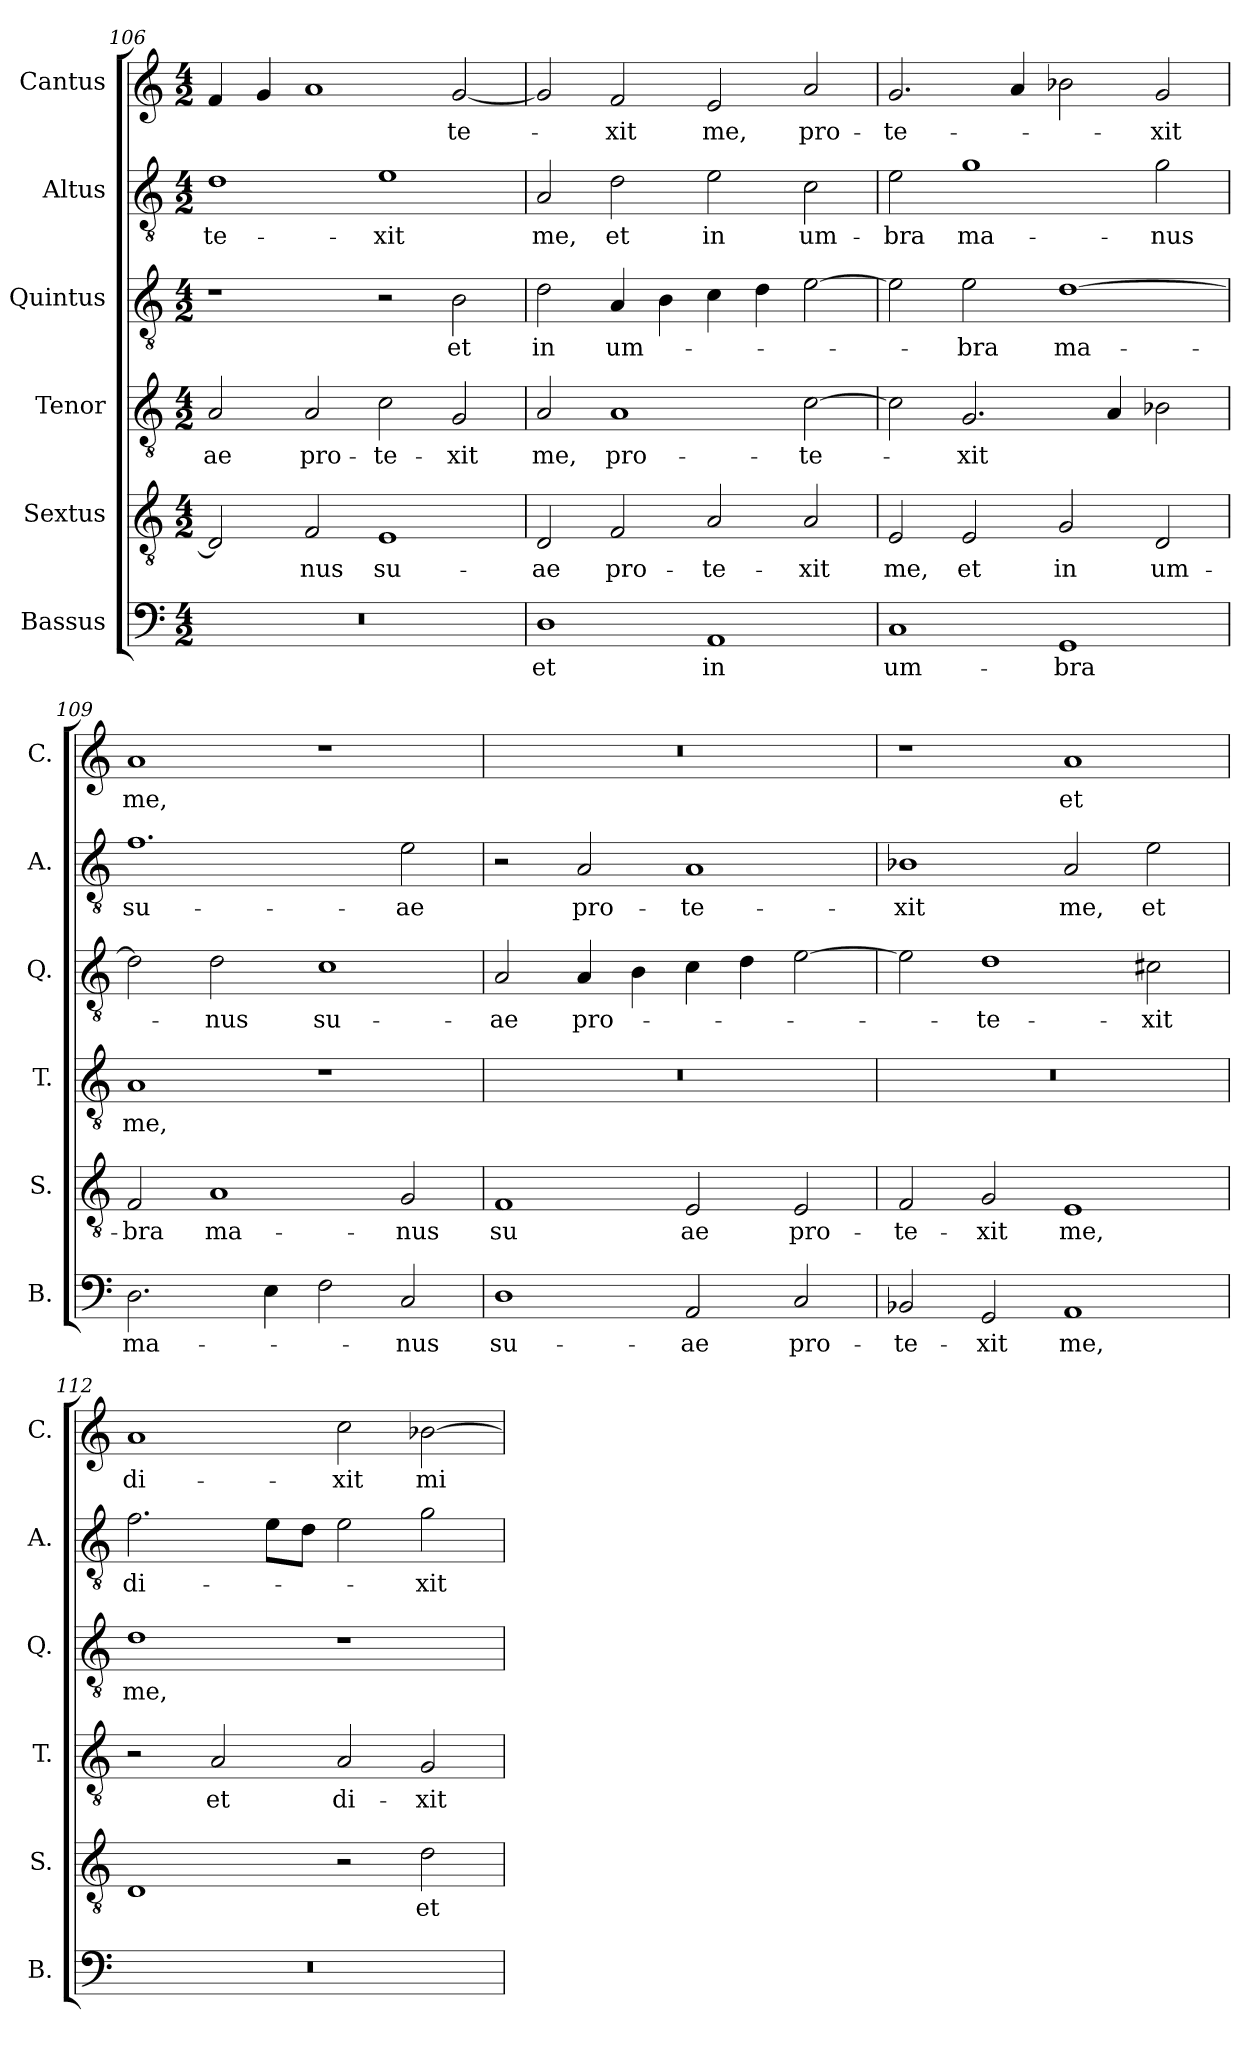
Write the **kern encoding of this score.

**kern	**text	**kern	**text	**kern	**text	**kern	**text	**kern	**text	**kern	**text
*part6	*part6	*part5	*part5	*part4	*part4	*part3	*part3	*part2	*part2	*part1	*part1
*staff6	*staff6	*staff5	*staff5	*staff4	*staff4	*staff3	*staff3	*staff2	*staff2	*staff1	*staff1
*I"Bassus	*	*I"Sextus	*	*I"Tenor	*	*I"Quintus	*	*I"Altus	*	*I"Cantus	*
*I'B.	*	*I'S.	*	*I'T.	*	*I'Q.	*	*I'A.	*	*I'C.	*
*clefF4	*	*clefGv2	*	*clefGv2	*	*clefGv2	*	*clefGv2	*	*clefG2	*
*k[]	*	*k[]	*	*k[]	*	*k[]	*	*k[]	*	*k[]	*
*M4/2	*	*M4/2	*	*M4/2	*	*M4/2	*	*M4/2	*	*M4/2	*
=106	=106	=106	=106	=106	=106	=106	=106	=106	=106	=106	=106
0r	.	2D/]	.	2A/	-ae	1r	.	1d	-te-	4f/	.
.	.	.	.	.	.	.	.	.	.	4g/	.
.	.	2F/	-nus	2A/	pro-	.	.	.	.	1a	.
.	.	1E	su-	2c\	-te-	2r	.	1e	-xit	.	.
.	.	.	.	2G/	-xit	2B\	et	.	.	[2g/	-te-
=107	=107	=107	=107	=107	=107	=107	=107	=107	=107	=107	=107
1D	et	2D/	-ae	2A/	me,	2d\	in	2A/	me,	2g/]	.
.	.	2F/	pro-	1A	pro-	4A/	um-	2d\	et	2f/	-xit
.	.	.	.	.	.	4B\	.	.	.	.	.
1AA	in	2A/	-te-	.	.	4c\	.	2e\	in	2e/	me,
.	.	.	.	.	.	4d\	.	.	.	.	.
.	.	2A/	-xit	[2c\	-te-	[2e\	.	2c\	um-	2a/	pro-
=108	=108	=108	=108	=108	=108	=108	=108	=108	=108	=108	=108
1C	um-	2E/	me,	2c\]	.	2e\]	.	2e\	-bra	2.g/	-te-
.	.	2E/	et	2.G/	-xit	2e\	-bra	1g	ma-	.	.
.	.	.	.	.	.	.	.	.	.	4a/	.
1GG	-bra	2G/	in	.	.	[1d	ma-	.	.	2b-X\	.
.	.	.	.	4A/	.	.	.	.	.	.	.
.	.	2D/	um-	2B-X\	.	.	.	2g\	-nus	2g/	-xit
=109	=109	=109	=109	=109	=109	=109	=109	=109	=109	=109	=109
2.D\	ma-	2F/	-bra	1A	me,	2d\]	.	1.f	su-	1a	me,
.	.	1A	ma-	.	.	2d\	-nus	.	.	.	.
4E\	.	.	.	.	.	.	.	.	.	.	.
2F\	.	.	.	1r	.	1c	su-	.	.	1r	.
2C/	-nus	2G/	-nus	.	.	.	.	2e\	-ae	.	.
=110	=110	=110	=110	=110	=110	=110	=110	=110	=110	=110	=110
1D	su-	1F	su	0r	.	2A/	-ae	2r	.	0r	.
.	.	.	.	.	.	4A/	pro-	2A/	pro-	.	.
.	.	.	.	.	.	4B\	.	.	.	.	.
2AA/	-ae	2E/	ae	.	.	4c\	.	1A	-te-	.	.
.	.	.	.	.	.	4d\	.	.	.	.	.
2C/	pro-	2E/	pro-	.	.	[2e\	.	.	.	.	.
!!LO:PB:g=z
=111	=111	=111	=111	=111	=111	=111	=111	=111	=111	=111	=111
2BB-X/	-te-	2F/	-te-	0r	.	2e\]	.	1B-X	-xit	1r	.
2GG/	-xit	2G/	-xit	.	.	1d	-te-	.	.	.	.
1AA	me,	1E	me,	.	.	.	.	2A/	me,	1a	et
.	.	.	.	.	.	2c#X\	-xit	2e\	et	.	.
=112	=112	=112	=112	=112	=112	=112	=112	=112	=112	=112	=112
0r	.	1D	.	2r	.	1d	me,	2.f\	di-	1a	di-
.	.	.	.	2A/	et	.	.	.	.	.	.
.	.	.	.	.	.	.	.	8e\L	.	.	.
.	.	.	.	.	.	.	.	8d\J	.	.	.
.	.	2r	.	2A/	di-	1r	.	2e\	.	2cc\	-xit
.	.	2d\	et	2G/	-xit	.	.	2g\	-xit	[2b-X\	mi-
=	=	=	=	=	=	=	=	=	=	=	=
*-	*-	*-	*-	*-	*-	*-	*-	*-	*-	*-	*-
